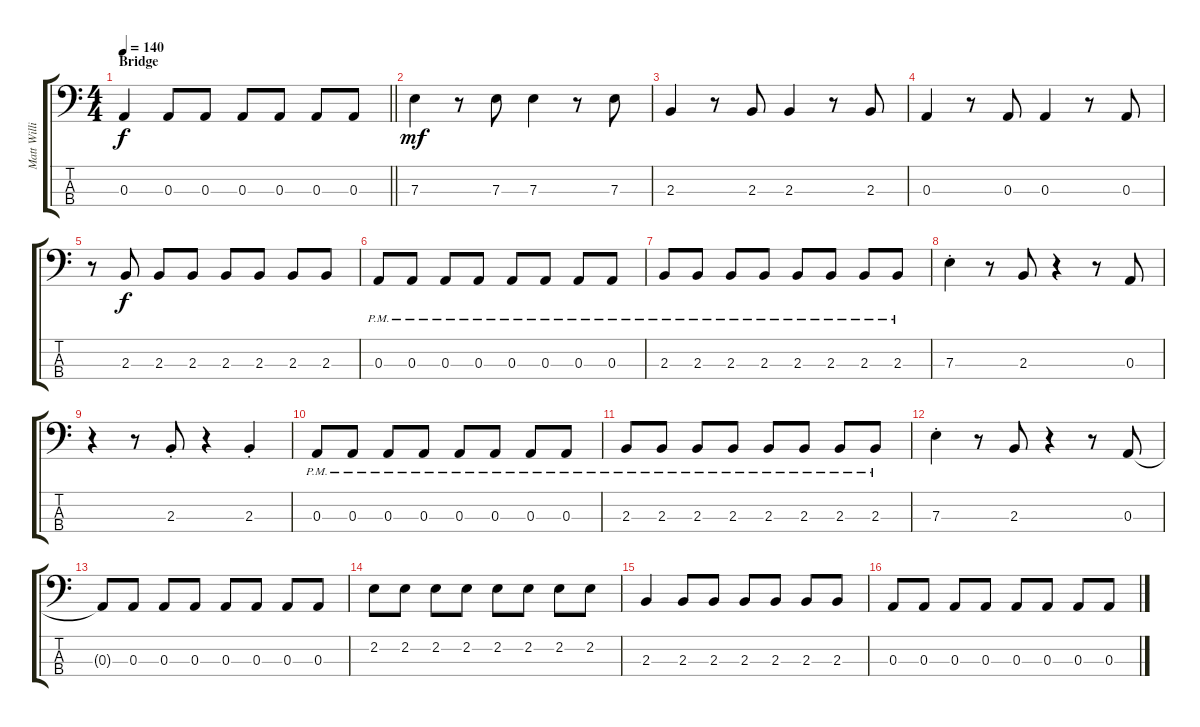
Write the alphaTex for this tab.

\track ("Matt Willis" "Matt Willi") {instrument electricbassfinger}
\staff {score tabs}
\tuning (G2 D2 A1 D1) {hide}
\ts (4 4)
\section ("" "Bridge")
\tempo 140
\clef f4
\barLineRight lightlight
\ks c
0.3{t}.4{dy f} 0.3.8 0.3.8 0.3.8 0.3.8 0.3.8 0.3.8 |
7.3.4{dy mf} r.8 7.3.8 7.3.4 r.8 7.3.8 |
2.3.4 r.8 2.3.8 2.3.4 r.8 2.3.8 |
0.3.4 r.8 0.3.8 0.3.4 r.8 0.3.8 |
r.8 2.3.8{dy f} 2.3.8 2.3.8 2.3.8 2.3.8 2.3.8 2.3.8 |
0.3{pm}.8 0.3{pm}.8 0.3{pm}.8 0.3{pm}.8 0.3{pm}.8 0.3{pm}.8 0.3{pm}.8 0.3{pm}.8 |
2.3{pm}.8 2.3{pm}.8 2.3{pm}.8 2.3{pm}.8 2.3{pm}.8 2.3{pm}.8 2.3{pm}.8 2.3{pm}.8 |
7.3{st}.4 r.8 2.3.8 r.4 r.8 0.3.8 |
r.4 r.8 2.3{st}.8 r.4 2.3{st}.4 |
0.3{pm}.8 0.3{pm}.8 0.3{pm}.8 0.3{pm}.8 0.3{pm}.8 0.3{pm}.8 0.3{pm}.8 0.3{pm}.8 |
2.3{pm}.8 2.3{pm}.8 2.3{pm}.8 2.3{pm}.8 2.3{pm}.8 2.3{pm}.8 2.3{pm}.8 2.3{pm}.8 |
7.3{st}.4 r.8 2.3.8 r.4 r.8 0.3.8 |
0.3{t}.8 0.3.8 0.3.8 0.3.8 0.3.8 0.3.8 0.3.8 0.3.8 |
2.2.8 2.2.8 2.2.8 2.2.8 2.2.8 2.2.8 2.2.8 2.2.8 |
2.3.4 2.3.8 2.3.8 2.3.8 2.3.8 2.3.8 2.3.8 |
0.3.8 0.3.8 0.3.8 0.3.8 0.3.8 0.3.8 0.3.8 0.3.8
